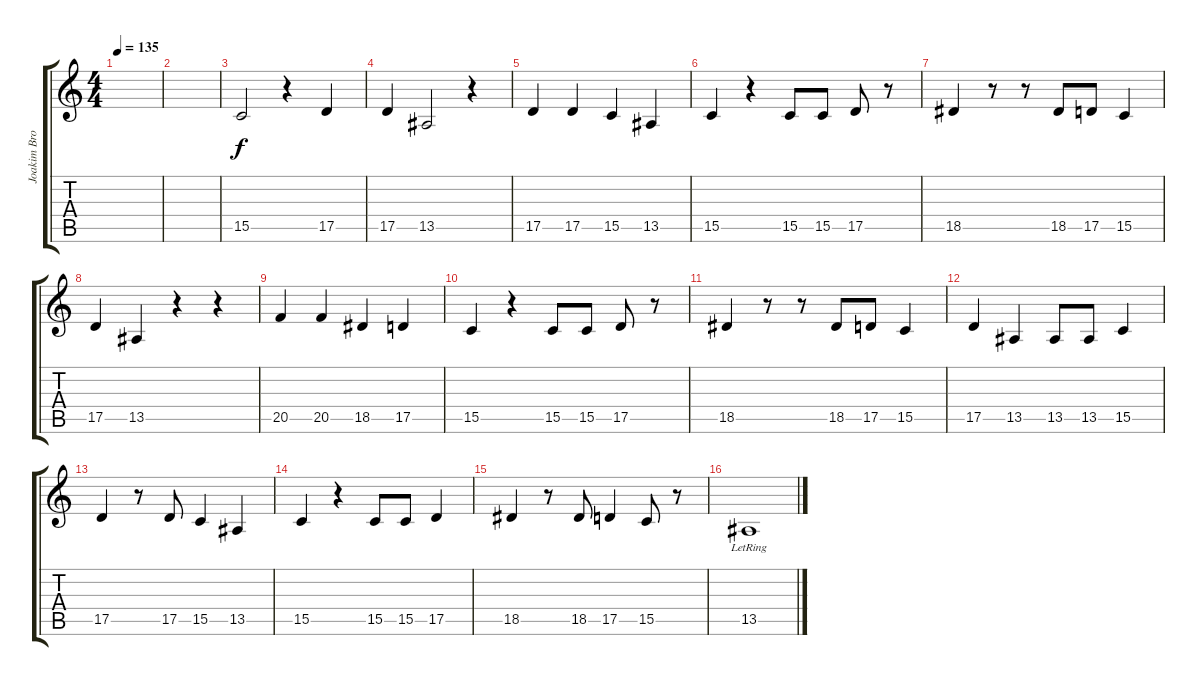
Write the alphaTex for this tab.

\track ("Joakim Brodem" "Joakim Bro") {instrument frenchhorn}
\staff {score tabs}
\tuning (E4 B3 G3 D3 A2 E2) {hide}
\ts (4 4)
\tempo 135
\clef g2
\ks c
|
|
15.5.2 r.4 17.5.4 |
17.5.4 13.5.2 r.4 |
17.5.4 17.5.4 15.5.4 13.5.4 |
15.5.4 r.4 15.5.8 15.5.8 17.5.8 r.8 |
18.5.4 r.8 r.8 18.5.8 17.5.8 15.5.4 |
17.5.4 13.5.4 r.4 r.4 |
20.5.4 20.5.4 18.5.4 17.5.4 |
15.5.4 r.4 15.5.8 15.5.8 17.5.8 r.8 |
18.5.4 r.8 r.8 18.5.8 17.5.8 15.5.4 |
17.5.4 13.5.4 13.5.8 13.5.8 15.5.4 |
17.5.4 r.8 17.5.8 15.5.4 13.5.4 |
15.5.4 r.4 15.5.8 15.5.8 17.5.4 |
18.5.4 r.8 18.5.8 17.5.4 15.5.8 r.8 |
13.5{lr}.1
